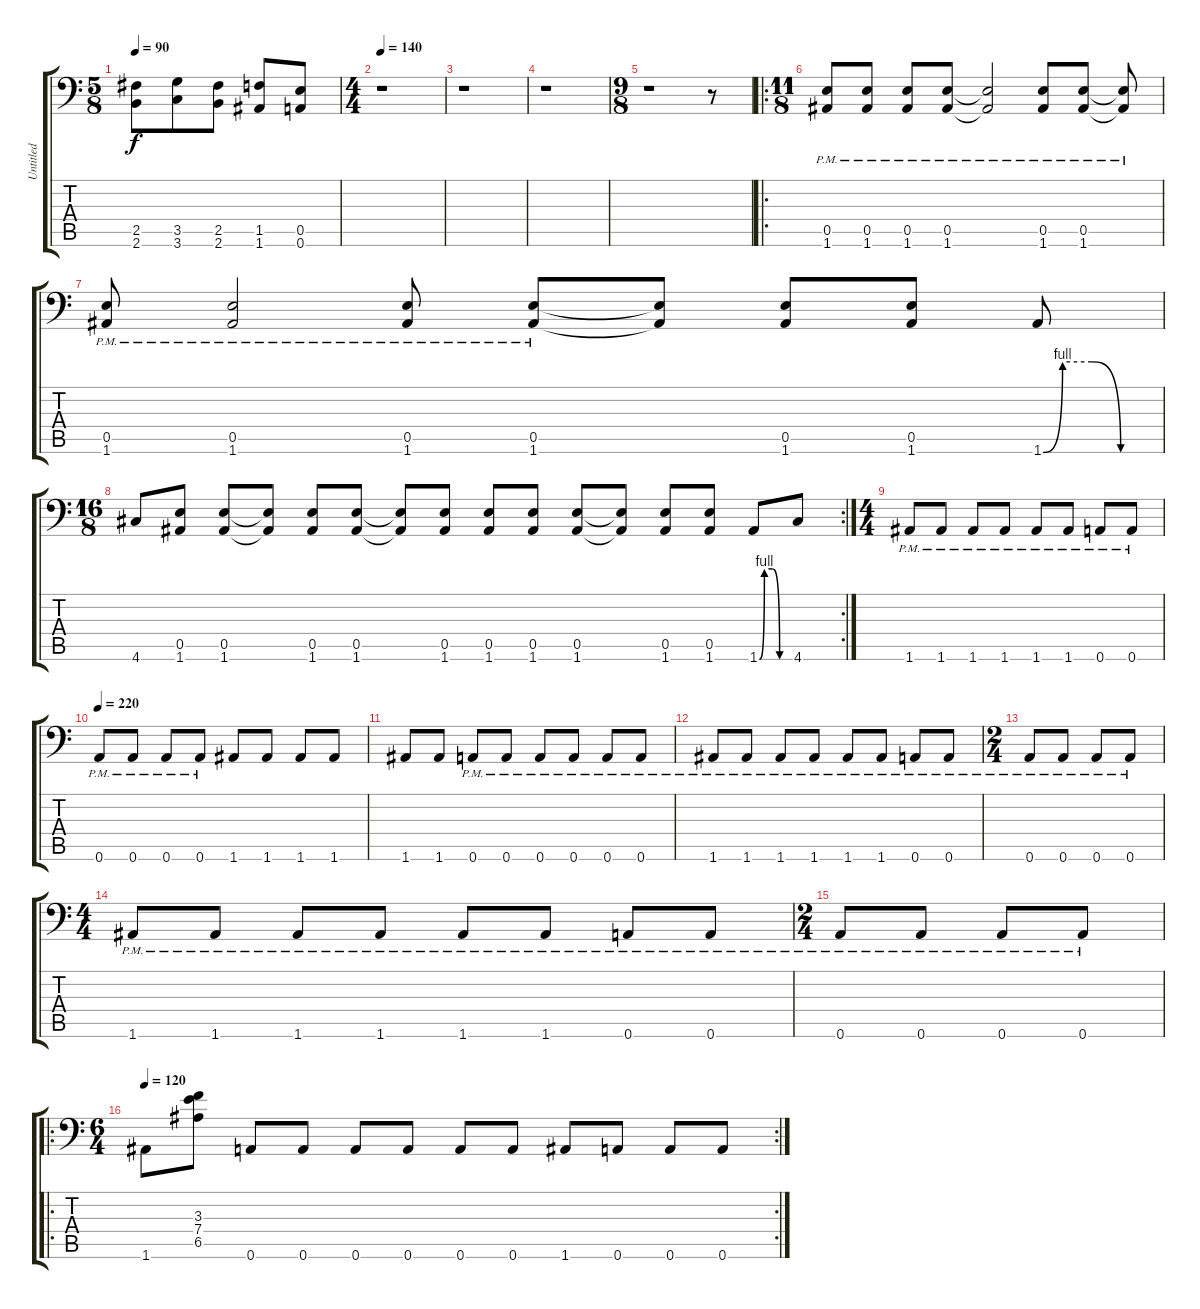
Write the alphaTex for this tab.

\track ("Untitled" "Untitled") {instrument distortionguitar}
\staff {score tabs}
\tuning (B3 Ab3 D3 A2 E2 A1) {hide}
\ts (5 8)
\tempo 90
\clef f4
\ks c
(2.5 2.6).8{dy f} (3.5 3.6).8 (2.5 2.6).8 (1.5 1.6).8 (0.5 0.6).8 |
\ts (4 4)
\tempo 140
r.1 |
r.1 |
r.1 |
\ts (9 8)
r.1 r.8 |
\ro
\ts (11 8)
(0.5{pm} 1.6{pm}).8 (0.5{pm} 1.6{pm}).8 (0.5{pm} 1.6{pm}).8 (0.5{pm} 1.6{pm}).8 (0.5{pm t} 1.6{pm t}).2 (0.5{pm} 1.6{pm}).8 (0.5{pm} 1.6{pm}).8 (0.5{pm t} 1.6{pm t}).8 |
(0.5{pm} 1.6{pm}).8 (0.5{pm} 1.6{pm}).2 (0.5{pm} 1.6{pm}).8 (0.5{pm} 1.6{pm}).8 (0.5{t} 1.6{t}).8 (0.5 1.6).8 (0.5 1.6).8 1.6{be (custom 0 0 10 4 25 4 40 0 60 0)}.8 |
\rc 2
\ts (16 8)
4.6.8 (0.5 1.6).8 (0.5 1.6).8 (0.5{t} 1.6{t}).8 (0.5 1.6).8 (0.5 1.6).8 (0.5{t} 1.6{t}).8 (0.5 1.6).8 (0.5 1.6).8 (0.5 1.6).8 (0.5 1.6).8 (0.5{t} 1.6{t}).8 (0.5 1.6).8 (0.5 1.6).8 1.6{be (custom 0 0 10 4 25 4 40 0 60 0)}.8 4.6.8 |
\ts (4 4)
1.6{pm}.8 1.6{pm}.8 1.6{pm}.8 1.6{pm}.8 1.6{pm}.8 1.6{pm}.8 0.6{pm}.8 0.6{pm}.8 |
\tempo 220
0.6{pm}.8 0.6{pm}.8 0.6{pm}.8 0.6{pm}.8 1.6.8 1.6.8 1.6.8 1.6.8 |
1.6.8 1.6.8 0.6{pm}.8 0.6{pm}.8 0.6{pm}.8 0.6{pm}.8 0.6{pm}.8 0.6{pm}.8 |
1.6{pm}.8 1.6{pm}.8 1.6{pm}.8 1.6{pm}.8 1.6{pm}.8 1.6{pm}.8 0.6{pm}.8 0.6{pm}.8 |
\ts (2 4)
0.6{pm}.8 0.6{pm}.8 0.6{pm}.8 0.6{pm}.8 |
\ts (4 4)
1.6{pm}.8 1.6{pm}.8 1.6{pm}.8 1.6{pm}.8 1.6{pm}.8 1.6{pm}.8 0.6{pm}.8 0.6{pm}.8 |
\ts (2 4)
0.6{pm}.8 0.6{pm}.8 0.6{pm}.8 0.6{pm}.8 |
\ro
\rc 2
\ts (6 4)
\tempo 120
1.6.8 (3.3 7.4 6.5).8 0.6.8 0.6.8 0.6.8 0.6.8 0.6.8 0.6.8 1.6.8 0.6.8 0.6.8 0.6.8
